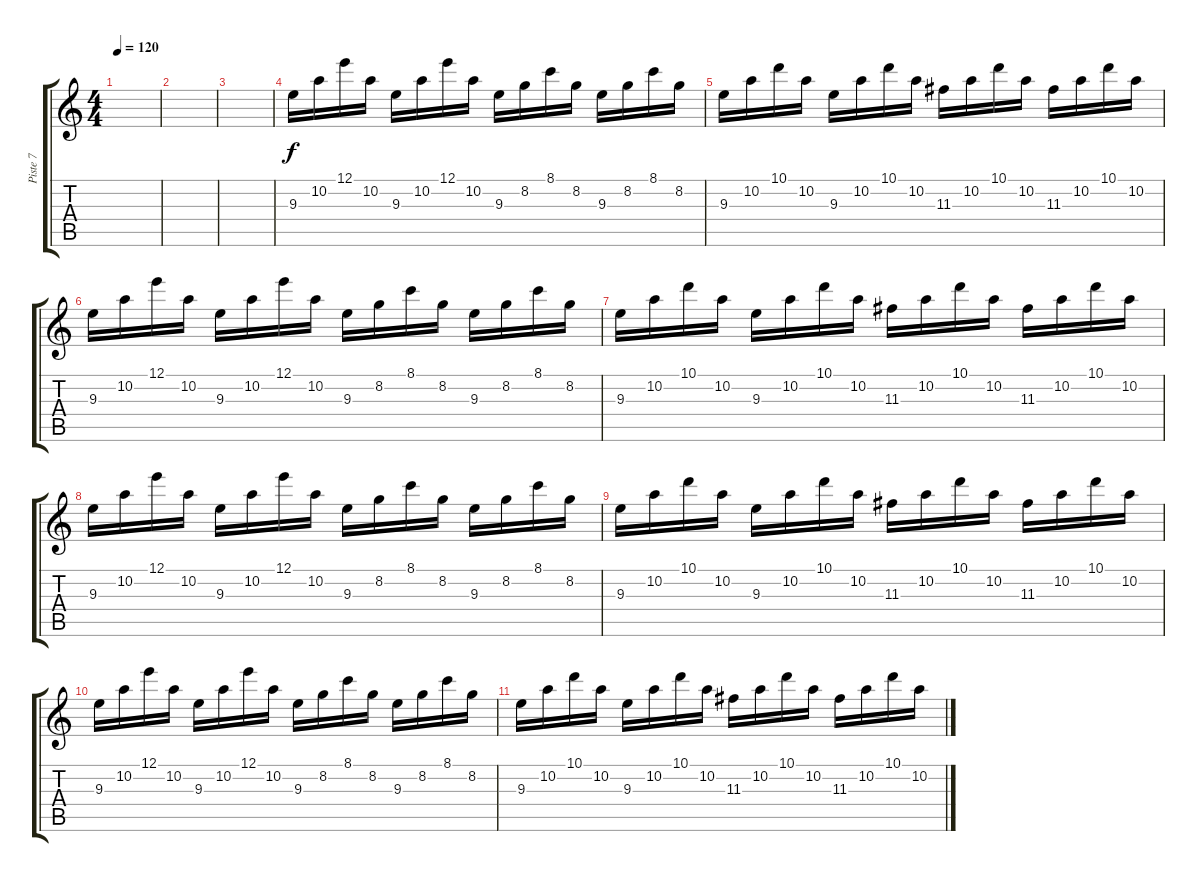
\track ("Piste 7" "Piste 7") {instrument overdrivenguitar}
\staff {score tabs}
\tuning (E4 B3 G3 D3 A2 E2) {hide}
\ts (4 4)
\tempo 120
\clef g2
\ks c
|
|
|
9.3.16 10.2.16 12.1.16 10.2.16 9.3.16 10.2.16 12.1.16 10.2.16 9.3.16 8.2.16 8.1.16 8.2.16 9.3.16 8.2.16 8.1.16 8.2.16 |
9.3.16 10.2.16 10.1.16 10.2.16 9.3.16 10.2.16 10.1.16 10.2.16 11.3.16 10.2.16 10.1.16 10.2.16 11.3.16 10.2.16 10.1.16 10.2.16 |
9.3.16 10.2.16 12.1.16 10.2.16 9.3.16 10.2.16 12.1.16 10.2.16 9.3.16 8.2.16 8.1.16 8.2.16 9.3.16 8.2.16 8.1.16 8.2.16 |
9.3.16 10.2.16 10.1.16 10.2.16 9.3.16 10.2.16 10.1.16 10.2.16 11.3.16 10.2.16 10.1.16 10.2.16 11.3.16 10.2.16 10.1.16 10.2.16 |
9.3.16 10.2.16 12.1.16 10.2.16 9.3.16 10.2.16 12.1.16 10.2.16 9.3.16 8.2.16 8.1.16 8.2.16 9.3.16 8.2.16 8.1.16 8.2.16 |
9.3.16 10.2.16 10.1.16 10.2.16 9.3.16 10.2.16 10.1.16 10.2.16 11.3.16 10.2.16 10.1.16 10.2.16 11.3.16 10.2.16 10.1.16 10.2.16 |
9.3.16 10.2.16 12.1.16 10.2.16 9.3.16 10.2.16 12.1.16 10.2.16 9.3.16 8.2.16 8.1.16 8.2.16 9.3.16 8.2.16 8.1.16 8.2.16 |
9.3.16 10.2.16 10.1.16 10.2.16 9.3.16 10.2.16 10.1.16 10.2.16 11.3.16 10.2.16 10.1.16 10.2.16 11.3.16 10.2.16 10.1.16 10.2.16
